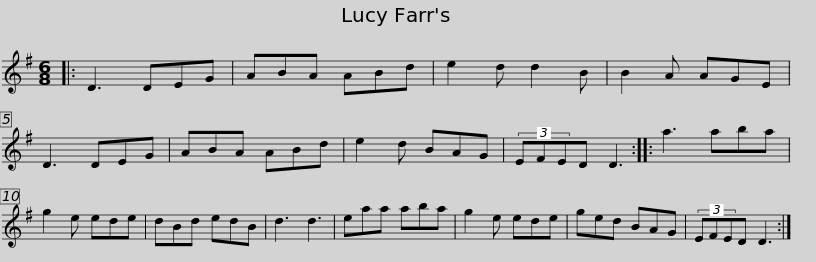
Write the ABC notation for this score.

X:1
L:1/8
M:6/8
I:linebreak $
K:G
V:1 treble
V:1
|: D3 DEG | ABA ABd | e2 d d2 B | B2 A AGE | D3 DEG | %5
 ABA ABd | e2 d BAG | (3EFED D3 ::$ a3 aba | g2 e ede | %10
 dBd edB | d3 d3 | eaa aba | g2 e ede | ged BAG | %15
 (3EFED D3 :| %16
